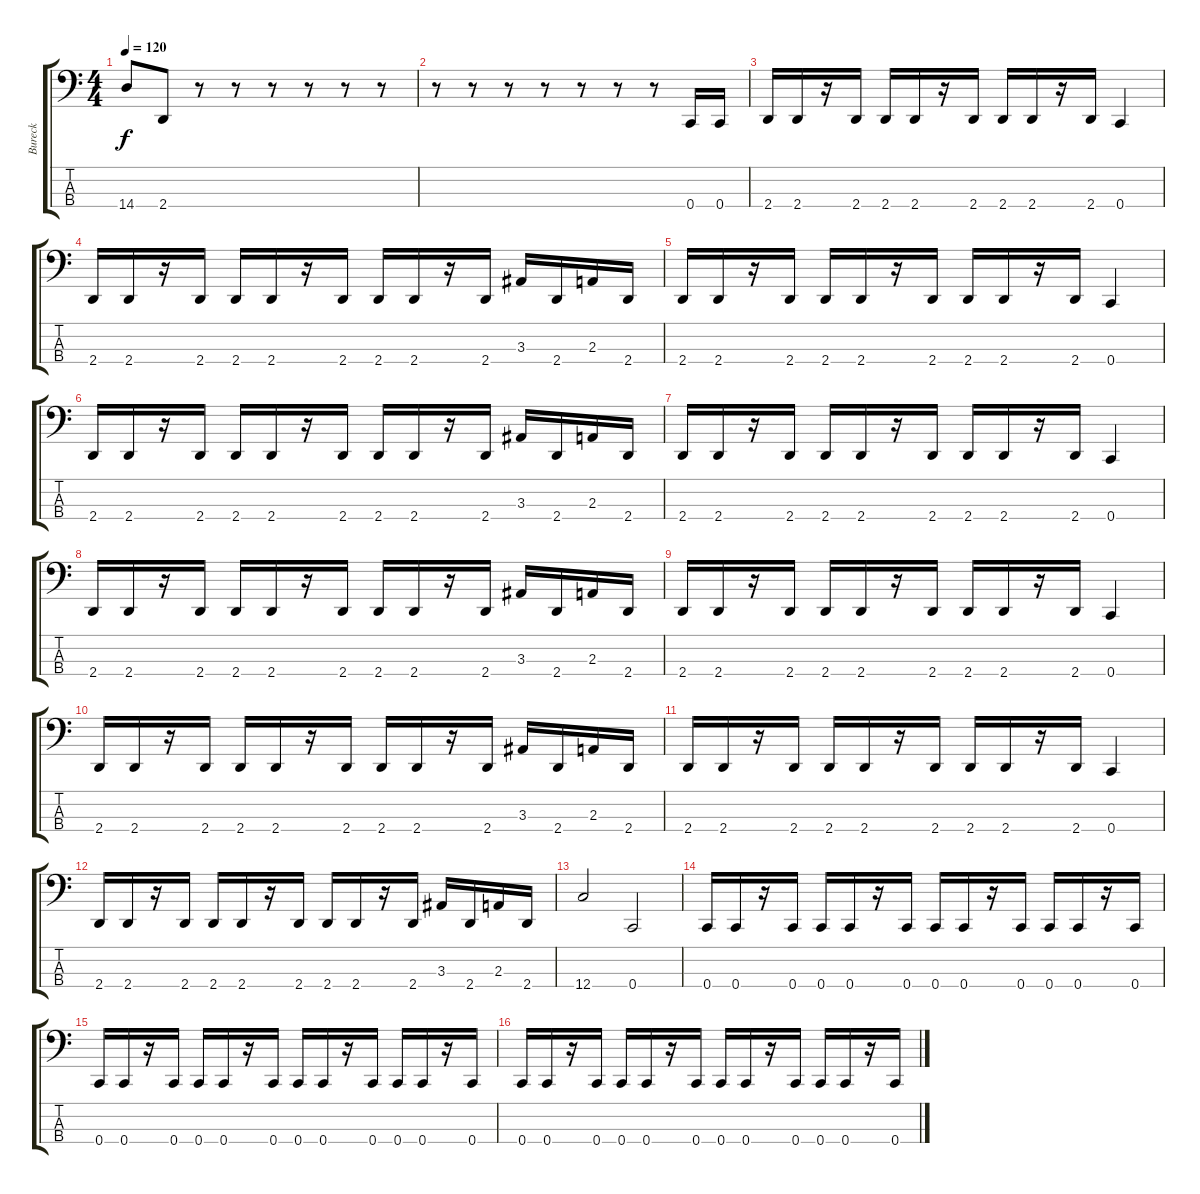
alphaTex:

\track ("Bureck" "Bureck") {instrument electricbasspick}
\staff {score tabs}
\tuning (F2 C2 G1 C1) {hide}
\ts (4 4)
\tempo 120
\clef f4
\ks c
14.4.8{dy f} 2.4.8 r.8 r.8 r.8 r.8 r.8 r.8 |
r.8 r.8 r.8 r.8 r.8 r.8 r.8 0.4.16 0.4.16 |
2.4.16 2.4.16 r.16 2.4.16 2.4.16 2.4.16 r.16 2.4.16 2.4.16 2.4.16 r.16 2.4.16 0.4.4 |
2.4.16 2.4.16 r.16 2.4.16 2.4.16 2.4.16 r.16 2.4.16 2.4.16 2.4.16 r.16 2.4.16 3.3.16 2.4.16 2.3.16 2.4.16 |
2.4.16 2.4.16 r.16 2.4.16 2.4.16 2.4.16 r.16 2.4.16 2.4.16 2.4.16 r.16 2.4.16 0.4.4 |
2.4.16 2.4.16 r.16 2.4.16 2.4.16 2.4.16 r.16 2.4.16 2.4.16 2.4.16 r.16 2.4.16 3.3.16 2.4.16 2.3.16 2.4.16 |
2.4.16 2.4.16 r.16 2.4.16 2.4.16 2.4.16 r.16 2.4.16 2.4.16 2.4.16 r.16 2.4.16 0.4.4 |
2.4.16 2.4.16 r.16 2.4.16 2.4.16 2.4.16 r.16 2.4.16 2.4.16 2.4.16 r.16 2.4.16 3.3.16 2.4.16 2.3.16 2.4.16 |
2.4.16 2.4.16 r.16 2.4.16 2.4.16 2.4.16 r.16 2.4.16 2.4.16 2.4.16 r.16 2.4.16 0.4.4 |
2.4.16 2.4.16 r.16 2.4.16 2.4.16 2.4.16 r.16 2.4.16 2.4.16 2.4.16 r.16 2.4.16 3.3.16 2.4.16 2.3.16 2.4.16 |
2.4.16 2.4.16 r.16 2.4.16 2.4.16 2.4.16 r.16 2.4.16 2.4.16 2.4.16 r.16 2.4.16 0.4.4 |
2.4.16 2.4.16 r.16 2.4.16 2.4.16 2.4.16 r.16 2.4.16 2.4.16 2.4.16 r.16 2.4.16 3.3.16 2.4.16 2.3.16 2.4.16 |
12.4.2 0.4.2 |
0.4.16 0.4.16 r.16 0.4.16 0.4.16 0.4.16 r.16 0.4.16 0.4.16 0.4.16 r.16 0.4.16 0.4.16 0.4.16 r.16 0.4.16 |
0.4.16 0.4.16 r.16 0.4.16 0.4.16 0.4.16 r.16 0.4.16 0.4.16 0.4.16 r.16 0.4.16 0.4.16 0.4.16 r.16 0.4.16 |
0.4.16 0.4.16 r.16 0.4.16 0.4.16 0.4.16 r.16 0.4.16 0.4.16 0.4.16 r.16 0.4.16 0.4.16 0.4.16 r.16 0.4.16
